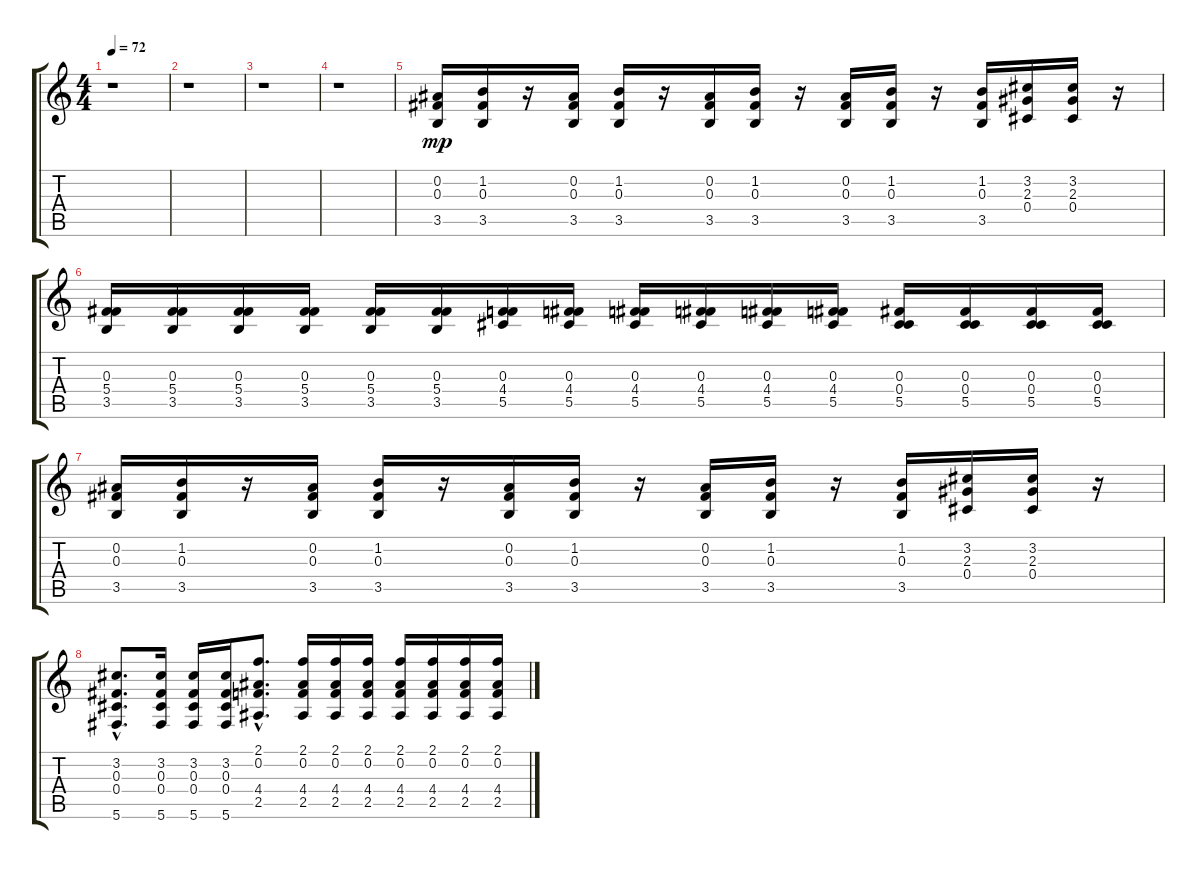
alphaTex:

\track "" {instrument distortionguitar}
\staff {score tabs}
\tuning (Eb4 Bb3 Gb3 Db3 Ab2 Db2) {hide}
\ts (4 4)
\tempo 72
\clef g2
\ks c
r.1{dy mp} |
r.1 |
r.1 |
r.1 |
(0.2 0.3 3.5).16 (1.2 0.3 3.5).16 r.16 (0.2 0.3 3.5).16 (1.2 0.3 3.5).16 r.16 (0.2 0.3 3.5).16 (1.2 0.3 3.5).16 r.16 (0.2 0.3 3.5).16 (1.2 0.3 3.5).16 r.16 (1.2 0.3 3.5).16 (3.2 2.3 0.4).16 (3.2 2.3 0.4).16 r.16 |
(0.3 5.4 3.5).16 (0.3 5.4 3.5).16 (0.3 5.4 3.5).16 (0.3 5.4 3.5).16 (0.3 5.4 3.5).16 (0.3 5.4 3.5).16 (0.3 4.4 5.5).16 (0.3 4.4 5.5).16 (0.3 4.4 5.5).16 (0.3 4.4 5.5).16 (0.3 4.4 5.5).16 (0.3 4.4 5.5).16 (0.3 0.4 5.5).16 (0.3 0.4 5.5).16 (0.3 0.4 5.5).16 (0.3 0.4 5.5).16 |
(0.2 0.3 3.5).16 (1.2 0.3 3.5).16 r.16 (0.2 0.3 3.5).16 (1.2 0.3 3.5).16 r.16 (0.2 0.3 3.5).16 (1.2 0.3 3.5).16 r.16 (0.2 0.3 3.5).16 (1.2 0.3 3.5).16 r.16 (1.2 0.3 3.5).16 (3.2 2.3 0.4).16 (3.2 2.3 0.4).16 r.16 |
(3.2{hac} 0.3{hac} 0.4{hac} 5.6{hac}).8{d} (3.2 0.3 0.4 5.6).16 (3.2 0.3 0.4 5.6).16 (3.2 0.3 0.4 5.6).16 (2.1{hac} 0.2{hac} 4.4{hac} 2.5{hac}).8{d} (2.1 0.2 4.4 2.5).16 (2.1 0.2 4.4 2.5).16 (2.1 0.2 4.4 2.5).16 (2.1 0.2 4.4 2.5).16 (2.1 0.2 4.4 2.5).16 (2.1 0.2 4.4 2.5).16 (2.1 0.2 4.4 2.5).16
